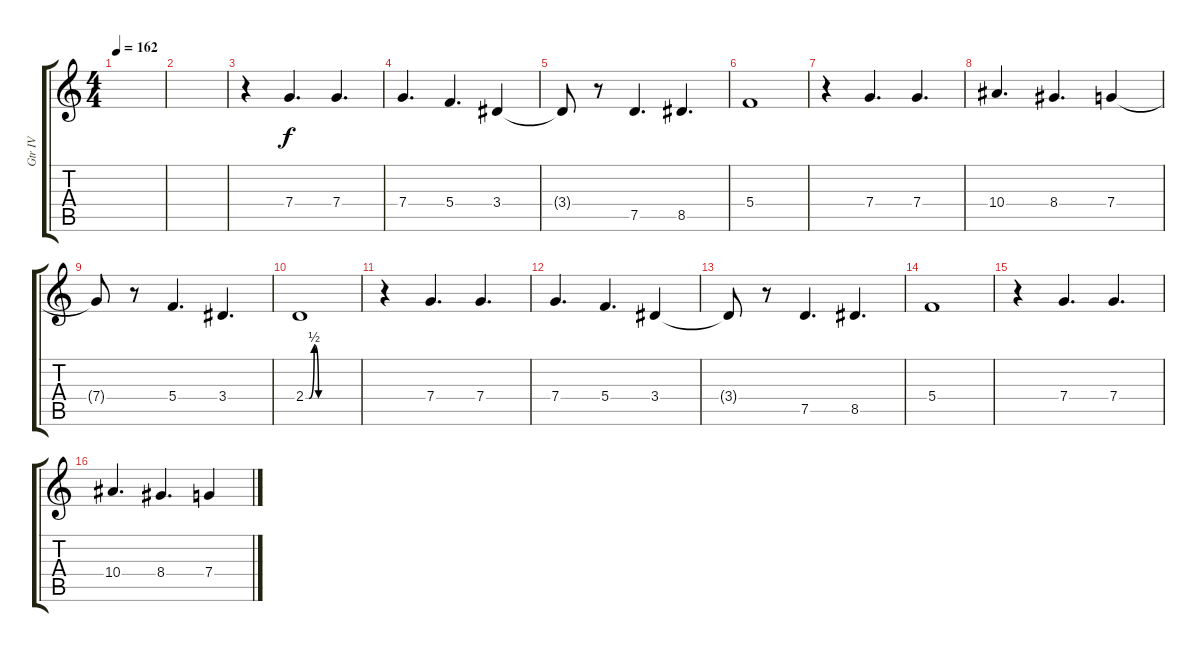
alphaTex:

\track ("Gtr IV" "Gtr IV") {instrument distortionguitar}
\staff {score tabs}
\tuning (D4 A3 F3 C3 G2 C2) {hide}
\ts (4 4)
\tempo 162
\clef g2
\ks c
|
|
r.4 7.4.4{d} 7.4.4{d} |
7.4.4{d} 5.4.4{d} 3.4.4 |
3.4{t}.8 r.8 7.5.4{d} 8.5.4{d} |
5.4.1 |
r.4 7.4.4{d} 7.4.4{d} |
10.4.4{d} 8.4.4{d} 7.4.4 |
7.4{t}.8 r.8 5.4.4{d} 3.4.4{d} |
2.4{be (custom 0 0 4 0 10 2 15 0 30 0 45 0 60 0)}.1 |
r.4 7.4.4{d} 7.4.4{d} |
7.4.4{d} 5.4.4{d} 3.4.4 |
3.4{t}.8 r.8 7.5.4{d} 8.5.4{d} |
5.4.1 |
r.4 7.4.4{d} 7.4.4{d} |
10.4.4{d} 8.4.4{d} 7.4.4
